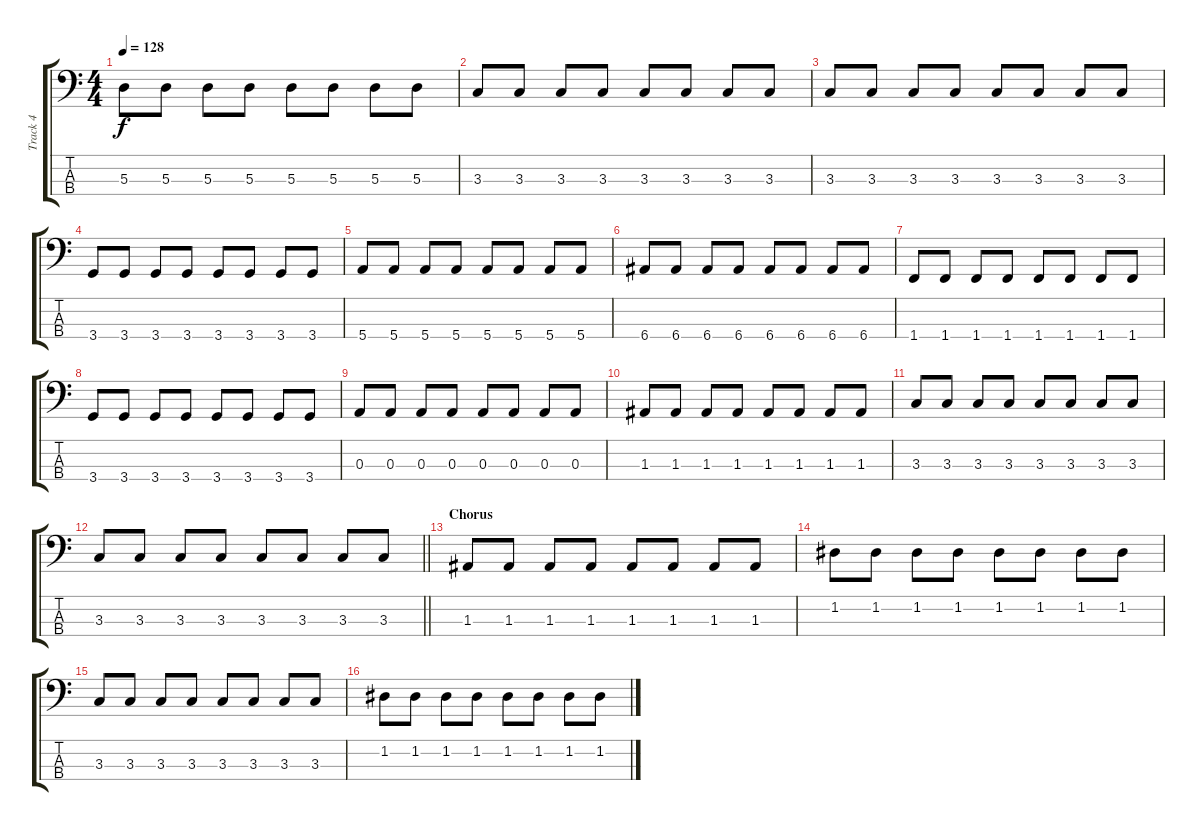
\track ("Track 4" "Track 4") {instrument electricbassfinger}
\staff {score tabs}
\tuning (G2 D2 A1 E1) {hide}
\ts (4 4)
\tempo 128
\clef f4
\ks c
5.3.8{dy f} 5.3.8 5.3.8 5.3.8 5.3.8 5.3.8 5.3.8 5.3.8 |
3.3.8 3.3.8 3.3.8 3.3.8 3.3.8 3.3.8 3.3.8 3.3.8 |
3.3.8 3.3.8 3.3.8 3.3.8 3.3.8 3.3.8 3.3.8 3.3.8 |
3.4.8 3.4.8 3.4.8 3.4.8 3.4.8 3.4.8 3.4.8 3.4.8 |
5.4.8 5.4.8 5.4.8 5.4.8 5.4.8 5.4.8 5.4.8 5.4.8 |
6.4.8 6.4.8 6.4.8 6.4.8 6.4.8 6.4.8 6.4.8 6.4.8 |
1.4.8 1.4.8 1.4.8 1.4.8 1.4.8 1.4.8 1.4.8 1.4.8 |
3.4.8 3.4.8 3.4.8 3.4.8 3.4.8 3.4.8 3.4.8 3.4.8 |
0.3.8 0.3.8 0.3.8 0.3.8 0.3.8 0.3.8 0.3.8 0.3.8 |
1.3.8 1.3.8 1.3.8 1.3.8 1.3.8 1.3.8 1.3.8 1.3.8 |
3.3.8 3.3.8 3.3.8 3.3.8 3.3.8 3.3.8 3.3.8 3.3.8 |
\barLineRight lightlight
3.3.8 3.3.8 3.3.8 3.3.8 3.3.8 3.3.8 3.3.8 3.3.8 |
\section ("" "Chorus")
1.3.8 1.3.8 1.3.8 1.3.8 1.3.8 1.3.8 1.3.8 1.3.8 |
1.2.8 1.2.8 1.2.8 1.2.8 1.2.8 1.2.8 1.2.8 1.2.8 |
3.3.8 3.3.8 3.3.8 3.3.8 3.3.8 3.3.8 3.3.8 3.3.8 |
1.2.8 1.2.8 1.2.8 1.2.8 1.2.8 1.2.8 1.2.8 1.2.8
